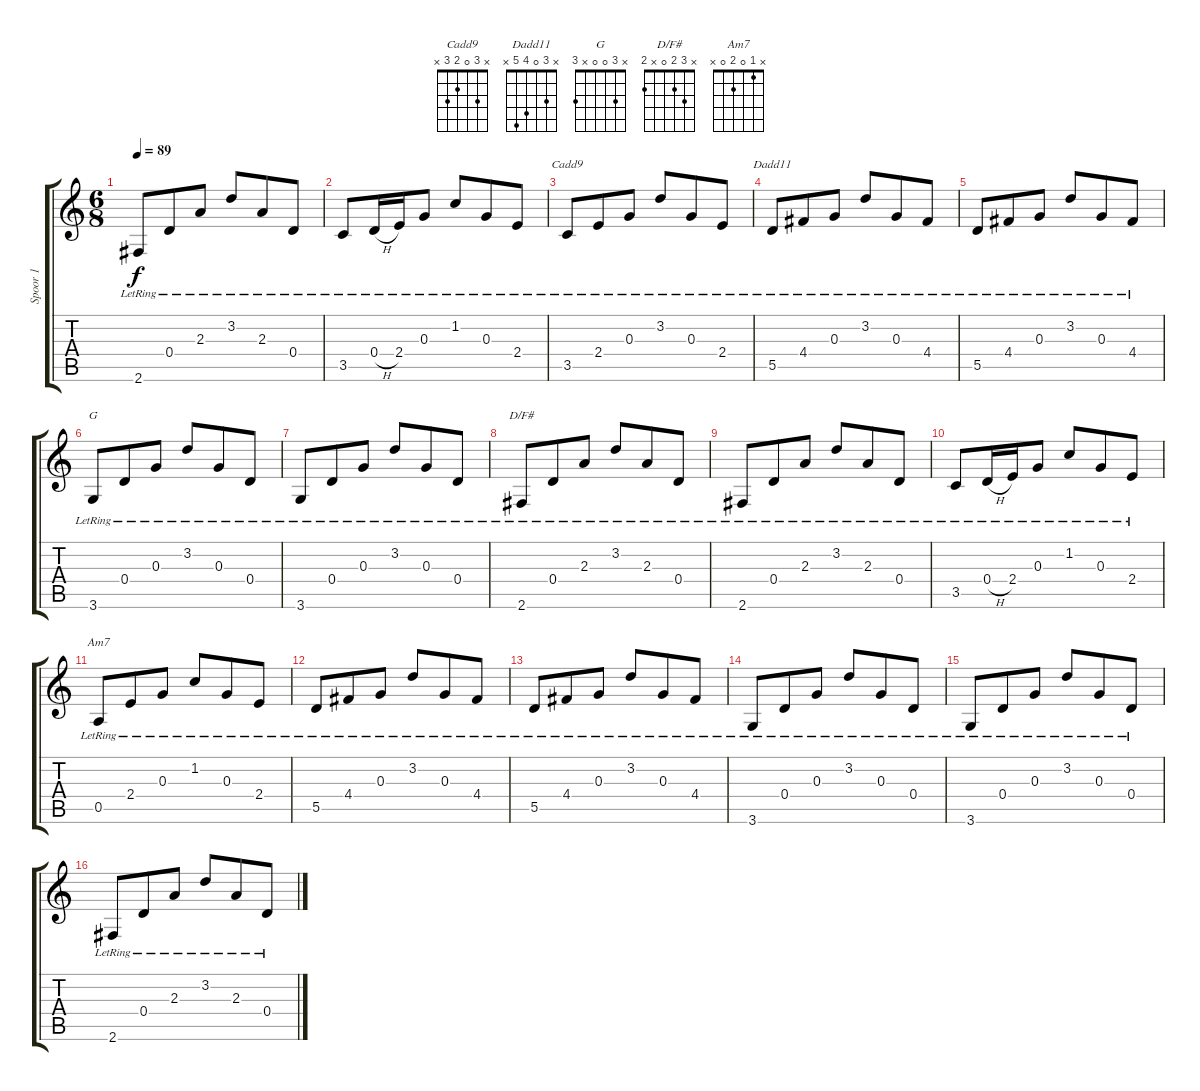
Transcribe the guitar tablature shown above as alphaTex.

\track ("Spoor 1" "Spoor 1") {instrument electricguitarjazz}
\staff {score tabs}
\tuning (E4 B3 G3 D3 A2 E2) {hide}
\chord ("Cadd9" x 3 0 2 3 x)
\chord ("Dadd11" x 3 0 4 5 x)
\chord ("G" x 3 0 0 x 3)
\chord ("D/F#" x 3 2 0 x 2)
\chord ("Am7" x 1 0 2 0 x)
\ts (6 8)
\tempo 89
\clef g2
\ks c
2.6{lr}.8{dy f} 0.4{lr}.8 2.3{lr}.8 3.2{lr}.8 2.3{lr}.8 0.4{lr}.8 |
3.5{lr}.8 0.4{h lr}.16 2.4{lr}.16 0.3{lr}.8 1.2{lr}.8 0.3{lr}.8 2.4{lr}.8 |
3.5{lr}.8{ch "Cadd9"} 2.4{lr}.8 0.3{lr}.8 3.2{lr}.8 0.3{lr}.8 2.4{lr}.8 |
5.5{lr}.8{ch "Dadd11"} 4.4{lr}.8 0.3{lr}.8 3.2{lr}.8 0.3{lr}.8 4.4{lr}.8 |
5.5{lr}.8 4.4{lr}.8 0.3{lr}.8 3.2{lr}.8 0.3{lr}.8 4.4{lr}.8 |
3.6{lr}.8{ch "G"} 0.4{lr}.8 0.3{lr}.8 3.2{lr}.8 0.3{lr}.8 0.4{lr}.8 |
3.6{lr}.8 0.4{lr}.8 0.3{lr}.8 3.2{lr}.8 0.3{lr}.8 0.4{lr}.8 |
2.6{lr}.8{ch "D/F#"} 0.4{lr}.8 2.3{lr}.8 3.2{lr}.8 2.3{lr}.8 0.4{lr}.8 |
2.6{lr}.8 0.4{lr}.8 2.3{lr}.8 3.2{lr}.8 2.3{lr}.8 0.4{lr}.8 |
3.5{lr}.8 0.4{h lr}.16 2.4{lr}.16 0.3{lr}.8 1.2{lr}.8 0.3{lr}.8 2.4{lr}.8 |
0.5{lr}.8{ch "Am7"} 2.4{lr}.8 0.3{lr}.8 1.2{lr}.8 0.3{lr}.8 2.4{lr}.8 |
5.5{lr}.8 4.4{lr}.8 0.3{lr}.8 3.2{lr}.8 0.3{lr}.8 4.4{lr}.8 |
5.5{lr}.8 4.4{lr}.8 0.3{lr}.8 3.2{lr}.8 0.3{lr}.8 4.4{lr}.8 |
3.6{lr}.8 0.4{lr}.8 0.3{lr}.8 3.2{lr}.8 0.3{lr}.8 0.4{lr}.8 |
3.6{lr}.8 0.4{lr}.8 0.3{lr}.8 3.2{lr}.8 0.3{lr}.8 0.4{lr}.8 |
2.6{lr}.8 0.4{lr}.8 2.3{lr}.8 3.2{lr}.8 2.3{lr}.8 0.4{lr}.8
